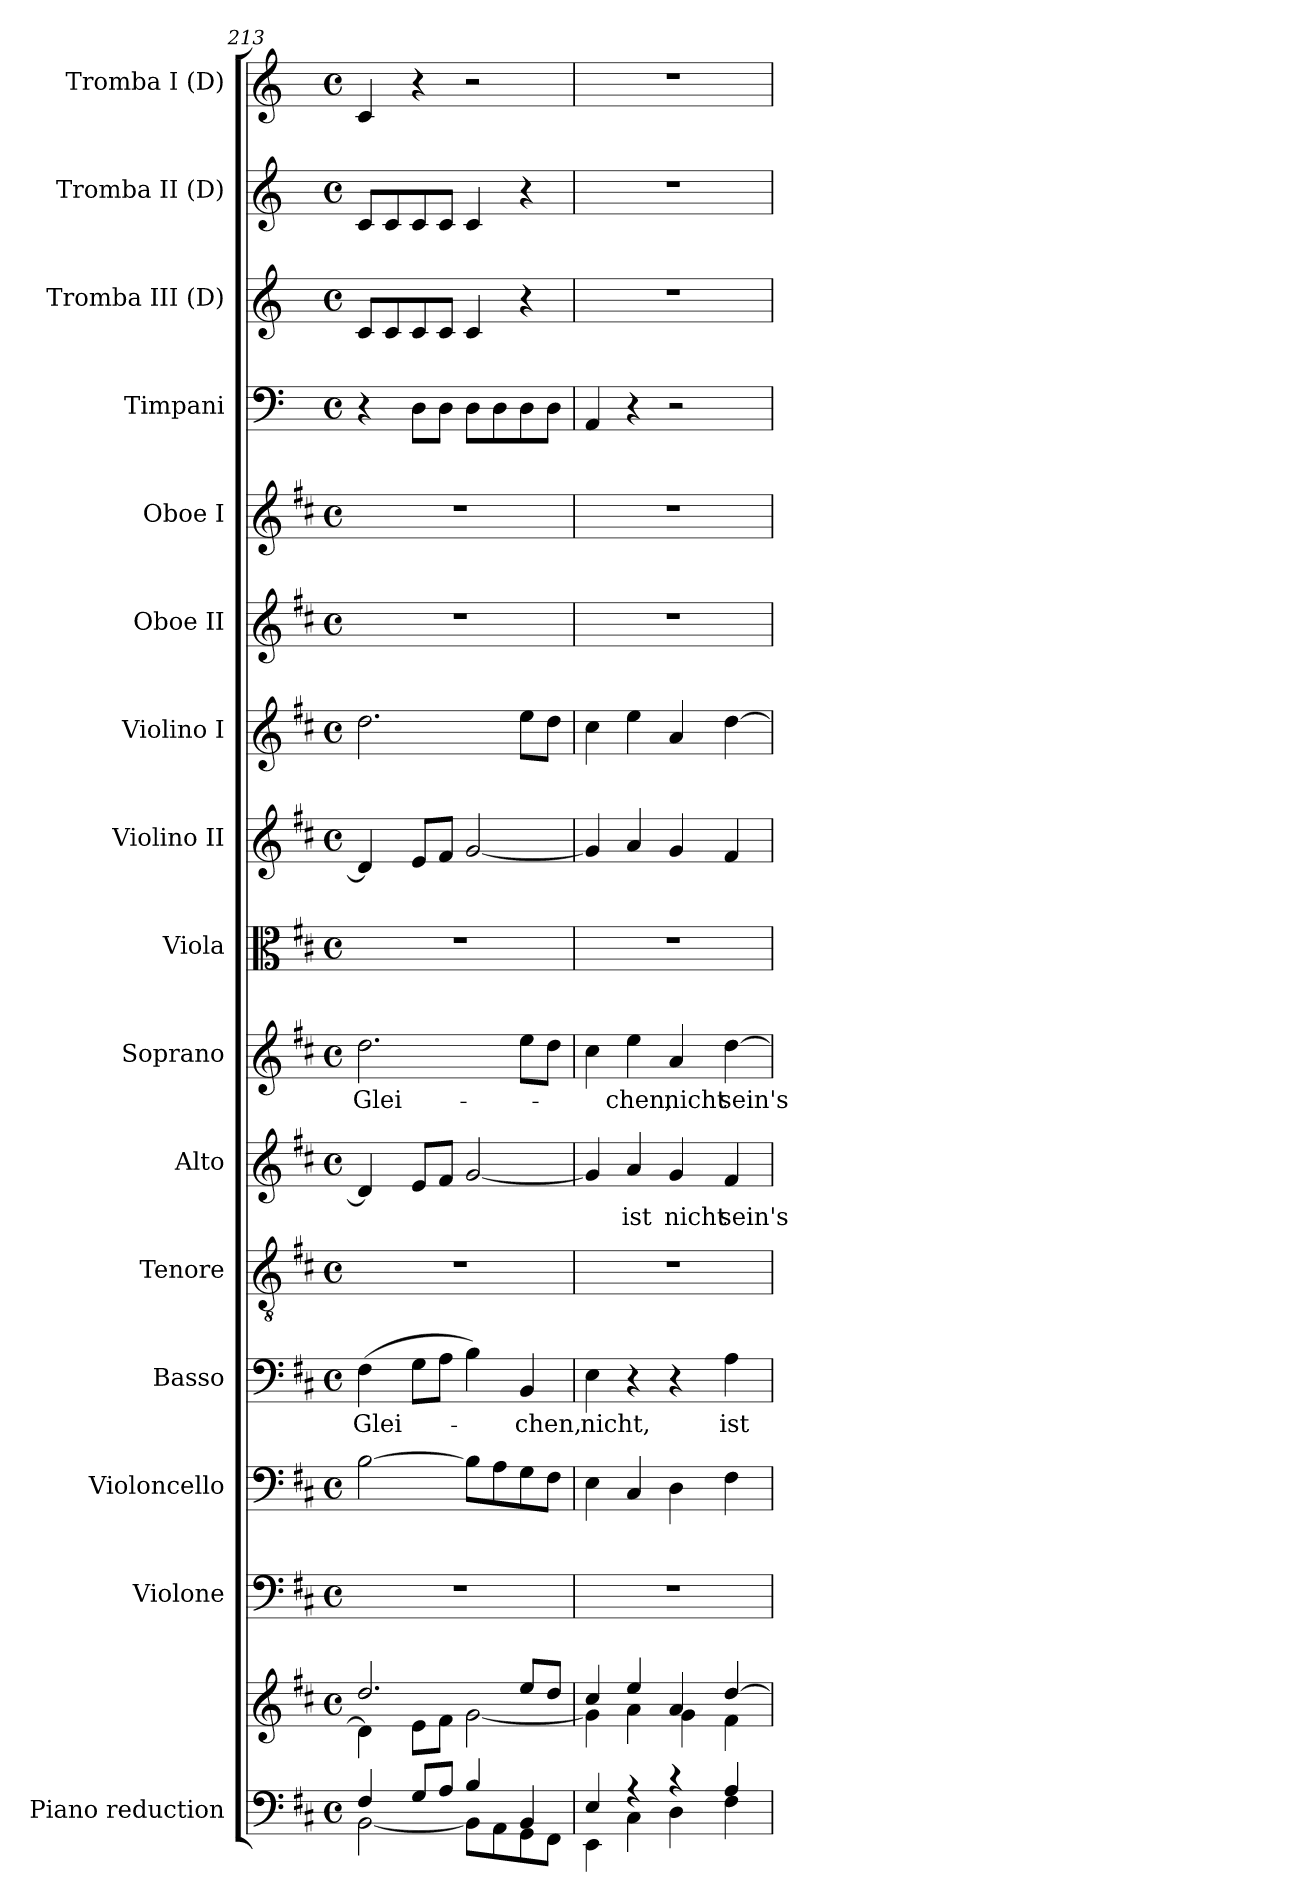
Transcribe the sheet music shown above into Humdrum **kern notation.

**kern	**kern	**kern	**kern	**kern	**text	**kern	**kern	**text	**kern	**text	**kern	**kern	**kern	**kern	**kern	**kern	**kern	**kern	**kern
*part16	*part16	*part15	*part14	*part13	*part13	*part12	*part11	*part11	*part10	*part10	*part9	*part8	*part7	*part6	*part5	*part4	*part3	*part2	*part1
*staff17	*staff16	*staff15	*staff14	*staff13	*staff13	*staff12	*staff11	*staff11	*staff10	*staff10	*staff9	*staff8	*staff7	*staff6	*staff5	*staff4	*staff3	*staff2	*staff1
*I"Piano reduction	*	*I"Violone	*I"Violoncello	*I"Basso	*	*I"Tenore	*I"Alto	*	*I"Soprano	*	*I"Viola	*I"Violino II	*I"Violino I	*I"Oboe II	*I"Oboe I	*I"Timpani	*I"Tromba III (D)	*I"Tromba II (D)	*I"Tromba I (D)
*I'Pno	*	*	*	*	*	*	*	*	*	*	*	*	*	*I'Ob	*I'Ob	*I'Timp	*	*	*
*clefF4	*clefG2	*clefF4	*clefF4	*clefF4	*	*clefGv2	*clefG2	*	*clefG2	*	*clefC3	*clefG2	*clefG2	*clefG2	*clefG2	*clefF4	*clefG2	*clefG2	*clefG2
*	*	*ITrd7c12	*	*	*	*	*	*	*	*	*	*	*	*	*	*	*ITrd-1c-2	*ITrd-1c-2	*ITrd-1c-2
*k[f#c#]	*k[f#c#]	*k[f#c#]	*k[f#c#]	*k[f#c#]	*	*k[f#c#]	*k[f#c#]	*	*k[f#c#]	*	*k[f#c#]	*k[f#c#]	*k[f#c#]	*k[f#c#]	*k[f#c#]	*k[]	*k[f#c#]	*k[f#c#]	*k[f#c#]
*M4/4	*M4/4	*M4/4	*M4/4	*M4/4	*	*M4/4	*M4/4	*	*M4/4	*	*M4/4	*M4/4	*M4/4	*M4/4	*M4/4	*M4/4	*M4/4	*M4/4	*M4/4
*met(c)	*met(c)	*met(c)	*met(c)	*met(c)	*	*met(c)	*met(c)	*	*met(c)	*	*met(c)	*met(c)	*met(c)	*met(c)	*met(c)	*met(c)	*met(c)	*met(c)	*met(c)
=213	=213	=213	=213	=213	=213	=213	=213	=213	=213	=213	=213	=213	=213	=213	=213	=213	=213	=213	=213
*^	*^	*	*	*	*	*	*	*	*	*	*	*	*	*	*	*	*	*	*
!	!	!	!	!	!	!	!LO:LY:b	!	!	!	!	!LO:LY:b	!	!	!	!	!	!	!	!	!
4F#/	[2BB\	2.dd/	4d\]	1r	[2B\	(>4F#\	Glei-	1r	4d/]	.	2.dd\	Glei-	1r	4d/]	2.dd\	1r	1r	4r	8d/L	8d/L	4d/
.	.	.	.	.	.	.	.	.	.	.	.	.	.	.	.	.	.	.	8d/	8d/	.
8G/L	.	.	8e\L	.	.	8G\L	.	.	8e/L	.	.	.	.	8e/L	.	.	.	8D\L	8d/	8d/	4r
8A/J	.	.	8f#\J	.	.	8A\J	.	.	8f#/J	.	.	.	.	8f#/J	.	.	.	8D\J	8d/J	8d/J	.
4B/	8BB\L]	.	[2g\	.	8B\L]	4B\)	.	.	[2g/	.	.	.	.	[2g/	.	.	.	8D\L	4d/	4d/	2r
.	8AA\	.	.	.	8A\	.	.	.	.	.	.	.	.	.	.	.	.	8D\	.	.	.
!	!	!	!	!	!	!	!LO:LY:b	!	!	!	!	!	!	!	!	!	!	!	!	!	!
4BB/	8GG\	8ee/L	.	.	8G\	4BB/	-chen,	.	.	.	8ee\L	.	.	.	8ee\L	.	.	8D\	4r	4r	.
.	8FF#\J	8dd/J	.	.	8F#\J	.	.	.	.	.	8dd\J	.	.	.	8dd\J	.	.	8D\J	.	.	.
!!LO:PB:g=z
=214	=214	=214	=214	=214	=214	=214	=214	=214	=214	=214	=214	=214	=214	=214	=214	=214	=214	=214	=214	=214	=214
!	!	!	!	!	!	!	!LO:LY:b	!	!	!	!	!	!	!	!	!	!	!	!	!	!
4E/	4EE\	4cc#/	4g\]	1r	4E\	4E\	nicht,	1r	4g/]	.	4cc#\	.	1r	4g/]	4cc#\	1r	1r	4AA/	1r	1r	1r
!	!	!	!	!	!	!	!	!	!	!LO:LY:b	!	!LO:LY:b	!	!	!	!	!	!	!	!	!
4r	4C#\	4ee/	4a\	.	4C#/	4r	.	.	4a/	ist	4ee\	-chen,	.	4a/	4ee\	.	.	4r	.	.	.
!	!	!	!	!	!	!	!	!	!	!LO:LY:b	!	!LO:LY:b	!	!	!	!	!	!	!	!	!
4r	4D\	4a/	4g\	.	4D\	4r	.	.	4g/	nicht	4a/	nicht	.	4g/	4a/	.	.	2r	.	.	.
!	!	!	!	!	!	!	!LO:LY:b	!	!	!LO:LY:b	!	!LO:LY:b	!	!	!	!	!	!	!	!	!
4A/	4F#\	[4dd/	4f#\	.	4F#\	4A\	ist	.	4f#/	sein's	[4dd\	sein's	.	4f#/	[4dd\	.	.	.	.	.	.
*v	*v	*	*	*	*	*	*	*	*	*	*	*	*	*	*	*	*	*	*	*	*
*	*v	*v	*	*	*	*	*	*	*	*	*	*	*	*	*	*	*	*	*	*
=	=	=	=	=	=	=	=	=	=	=	=	=	=	=	=	=	=	=	=
*-	*-	*-	*-	*-	*-	*-	*-	*-	*-	*-	*-	*-	*-	*-	*-	*-	*-	*-	*-
